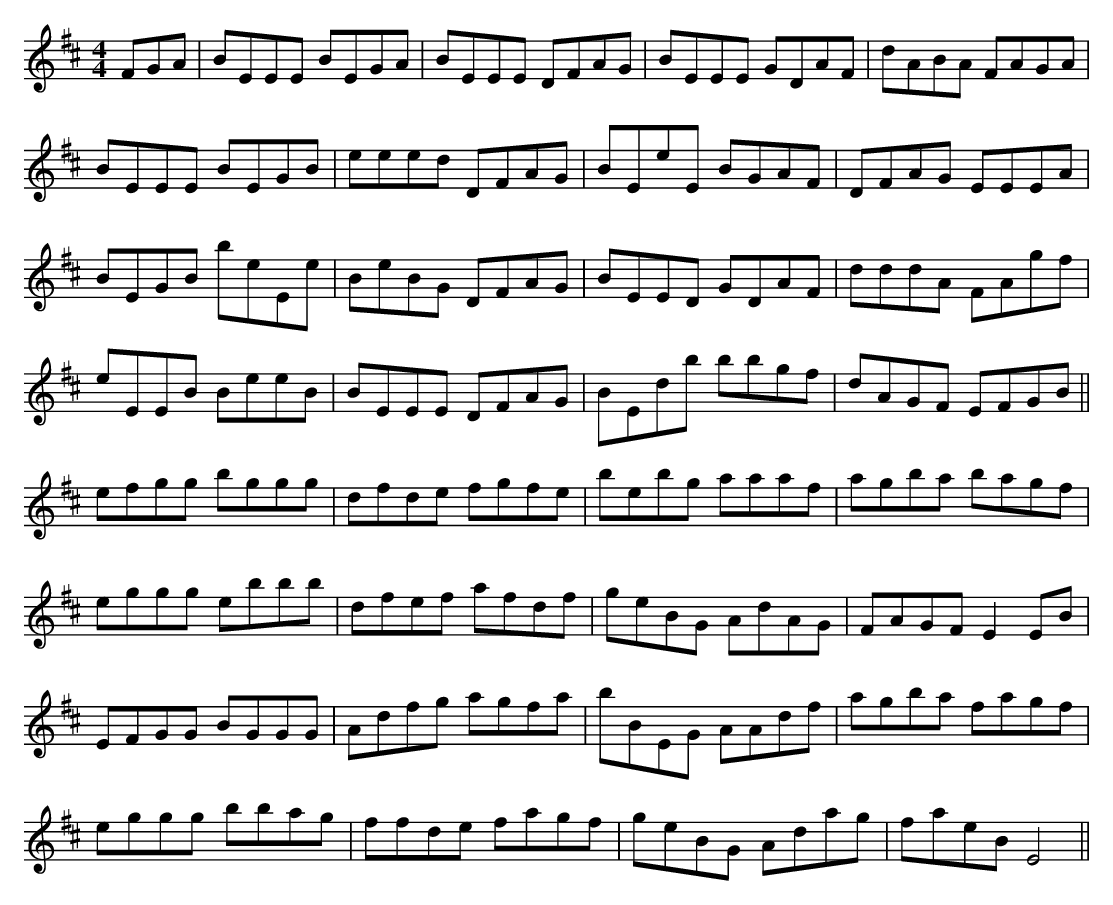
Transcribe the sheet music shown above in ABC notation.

X:1
M:4/4
K:Edor
FGA|BEEE BEGA|BEEE DFAG|BEEE GDAF|dABA FAGA|
BEEE BEGB|eeed DFAG|BEeE BGAF|DFAG EEEA|
BEGB beEe|BeBG DFAG|BEED GDAF|dddA FAgf|
eEEB BeeB|BEEE DFAG|BEdb bbgf|dAGF EFGB||
efgg bggg|dfde fgfe|bebg aaaf|agba bagf|
eggg ebbb|dfef afdf|geBG AdAG|FAGF E2 EB|
EFGG BGGG|Adfg agfa|bBEG AAdf|agba fagf|
eggg bbag|ffde fagf|geBG Adag|faeB E4||
